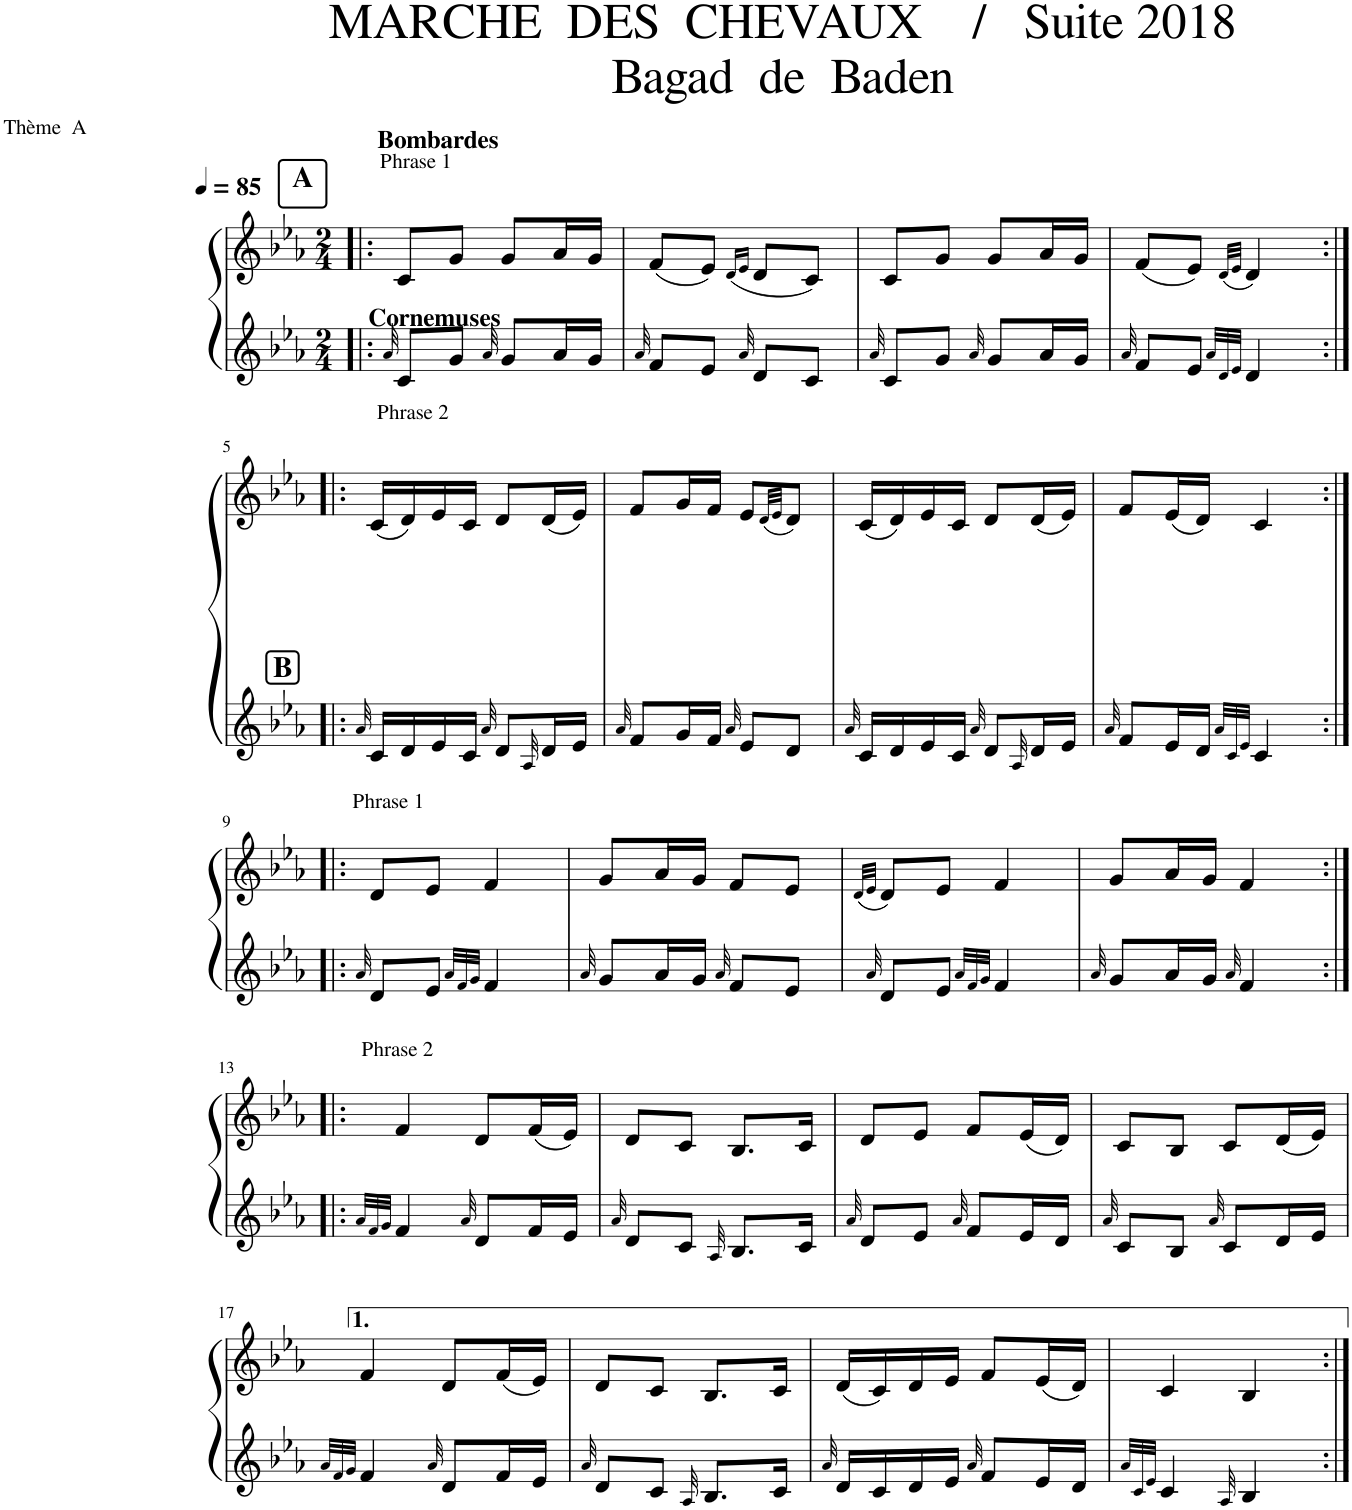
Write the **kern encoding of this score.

**kern	**kern
*part1	*part1
*staff2	*staff1
*I"Piano	*
*I'Pno.	*
*clefG2	*clefG2
*k[b-e-a-]	*k[b-e-a-]
*M2/4	*M2/4
*MM85	*MM85
!!LO:REH:place=s1:a:t=
!!LO:REH:place=s1:a:B:cj:fs=14:t=A
=1!|:	=1!|:
32qa-/	.
!	!LO:TX:a:t=Phrase 1
!	!LO:TX:a:t=Thème  A
!	!LO:TX:a:B:t=Bombardes
!LO:TX:a:B:t=Cornemuses	!
8c/L	8c/L
8g/J	8g/J
32qa-/	.
8g/L	8g/L
16a-/L	16a-/L
16g/JJ	16g/JJ
=2	=2
32qa-/	.
8f/L	(8f/L
8e-/J	8e-/J)
.	(16qd/LL
32qa-/	16qe-/JJ
8d/L	8d/L
8c/J	8c/J)
=3	=3
32qa-/	.
8c/L	8c/L
8g/J	8g/J
32qa-/	.
8g/L	8g/L
16a-/L	16a-/L
16g/JJ	16g/JJ
=4	=4
32qa-/	.
8f/L	(8f/L
8e-/J	8e-/J)
32qa-/LLL	.
32qd/	(32qd/LLL
32qe-/JJJ	32qe-/JJJ
4d/	4d/)
!!LO:LB:g=z
!!LO:REH:place=s1:b:B:cj:fs=14:t=B
=5:|!|:	=5:|!|:
32qa-/	.
!	!LO:TX:a:t=Phrase 2
16c/LL	(16c/LL
16d/	16d/)
16e-/	16e-/
16c/JJ	16c/JJ
32qa-/	.
8d/L	8d/L
32qA-/	.
16d/L	(16d/L
16e-/JJ	16e-/JJ)
=6	=6
32qa-/	.
8f/L	8f/L
16g/L	16g/L
16f/JJ	16f/JJ
32qa-/	.
8e-/L	8e-/L
.	(32qd/LLL
.	32qe-/JJJ
8d/J	8d/J)
=7	=7
32qa-/	.
16c/LL	(16c/LL
16d/	16d/)
16e-/	16e-/
16c/JJ	16c/JJ
32qa-/	.
8d/L	8d/L
32qA-/	.
16d/L	(16d/L
16e-/JJ	16e-/JJ)
=8	=8
32qa-/	.
8f/L	8f/L
16e-/L	(16e-/L
16d/JJ	16d/JJ)
32qa-/LLL	.
32qc/	.
32qe-/JJJ	.
4c/	4c/
!!LO:LB:g=z
=9:|!|:	=9:|!|:
32qa-/	.
8d/L	8d/L
!	!LO:TX:a:t=Phrase 1
8e-/J	8e-/J
32qa-/LLL	.
32qf/	.
32qg/JJJ	.
4f/	4f/
=10	=10
32qa-/	.
8g/L	8g/L
16a-/L	16a-/L
16g/JJ	16g/JJ
32qa-/	.
8f/L	8f/L
8e-/J	8e-/J
=11	=11
.	(32qd/LLL
32qa-/	32qe-/JJJ
8d/L	8d/L)
8e-/J	8e-/J
32qa-/LLL	.
32qf/	.
32qg/JJJ	.
4f/	4f/
=12	=12
32qa-/	.
8g/L	8g/L
16a-/L	16a-/L
16g/JJ	16g/JJ
32qa-/	.
4f/	4f/
!!LO:LB:g=z
=13:|!|:	=13:|!|:
32qa-/LLL	.
32qf/	.
32qg/JJJ	.
!	!LO:TX:a:t=Phrase 2
4f/	4f/
32qa-/	.
8d/L	8d/L
16f/L	(16f/L
16e-/JJ	16e-/JJ)
=14	=14
32qa-/	.
8d/L	8d/L
8c/J	8c/J
32qA-/	.
8.B-/L	8.B-/L
16c/Jk	16c/Jk
=15	=15
32qa-/	.
8d/L	8d/L
8e-/J	8e-/J
32qa-/	.
8f/L	8f/L
16e-/L	(16e-/L
16d/JJ	16d/JJ)
=16	=16
32qa-/	.
8c/L	8c/L
8B-/J	8B-/J
32qa-/	.
8c/L	8c/L
16d/L	(16d/L
16e-/JJ	16e-/JJ)
!!LO:LB:g=z
=17	=17
32qa-/LLL	.
32qf/	.
32qg/JJJ	.
4f/	4f/
32qa-/	.
8d/L	8d/L
16f/L	(16f/L
16e-/JJ	16e-/JJ)
=18	=18
32qa-/	.
8d/L	8d/L
8c/J	8c/J
32qA-/	.
8.B-/L	8.B-/L
16c/Jk	16c/Jk
=19	=19
32qa-/	.
16d/LL	(16d/LL
16c/	16c/)
16d/	16d/
16e-/JJ	16e-/JJ
32qa-/	.
8f/L	8f/L
16e-/L	(16e-/L
16d/JJ	16d/JJ)
=20	=20
32qa-/LLL	.
32qc/	.
32qe-/JJJ	.
4c/	4c/
32qA-/	.
4B-/	4B-/
=:|!	=:|!
*-	*-
